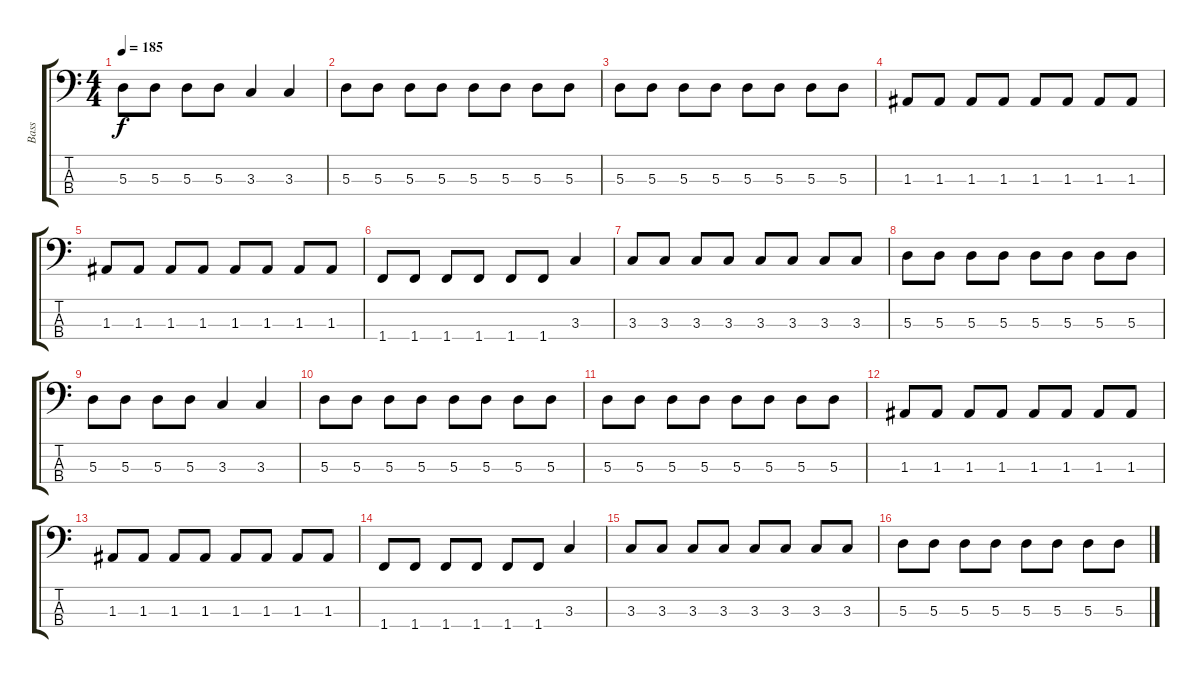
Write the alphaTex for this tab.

\track ("Bass" "Bass") {instrument electricbasspick}
\staff {score tabs}
\tuning (G2 D2 A1 E1) {hide}
\ts (4 4)
\tempo 185
\clef f4
\ks c
5.3.8{dy f} 5.3.8 5.3.8 5.3.8 3.3.4 3.3.4 |
5.3.8 5.3.8 5.3.8 5.3.8 5.3.8 5.3.8 5.3.8 5.3.8 |
5.3.8 5.3.8 5.3.8 5.3.8 5.3.8 5.3.8 5.3.8 5.3.8 |
1.3.8 1.3.8 1.3.8 1.3.8 1.3.8 1.3.8 1.3.8 1.3.8 |
1.3.8 1.3.8 1.3.8 1.3.8 1.3.8 1.3.8 1.3.8 1.3.8 |
1.4.8 1.4.8 1.4.8 1.4.8 1.4.8 1.4.8 3.3.4 |
3.3.8 3.3.8 3.3.8 3.3.8 3.3.8 3.3.8 3.3.8 3.3.8 |
5.3.8 5.3.8 5.3.8 5.3.8 5.3.8 5.3.8 5.3.8 5.3.8 |
5.3.8 5.3.8 5.3.8 5.3.8 3.3.4 3.3.4 |
5.3.8 5.3.8 5.3.8 5.3.8 5.3.8 5.3.8 5.3.8 5.3.8 |
5.3.8 5.3.8 5.3.8 5.3.8 5.3.8 5.3.8 5.3.8 5.3.8 |
1.3.8 1.3.8 1.3.8 1.3.8 1.3.8 1.3.8 1.3.8 1.3.8 |
1.3.8 1.3.8 1.3.8 1.3.8 1.3.8 1.3.8 1.3.8 1.3.8 |
1.4.8 1.4.8 1.4.8 1.4.8 1.4.8 1.4.8 3.3.4 |
3.3.8 3.3.8 3.3.8 3.3.8 3.3.8 3.3.8 3.3.8 3.3.8 |
5.3.8 5.3.8 5.3.8 5.3.8 5.3.8 5.3.8 5.3.8 5.3.8
